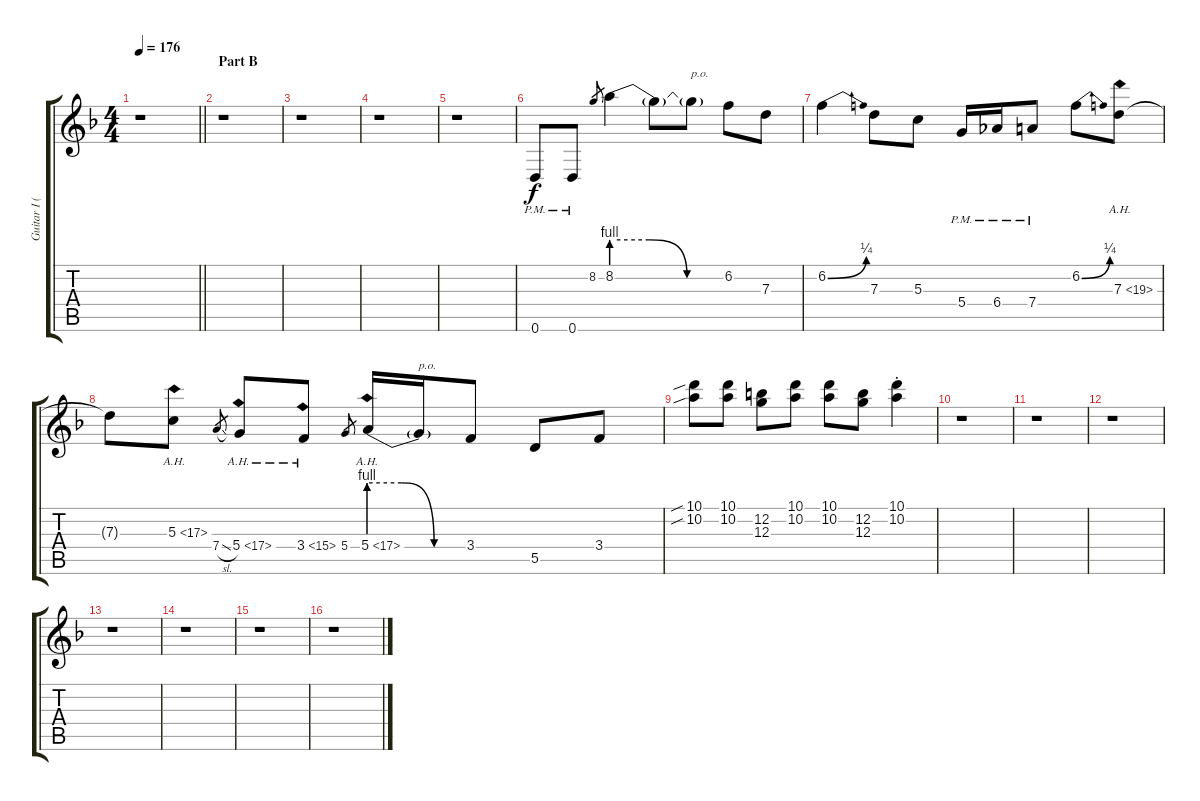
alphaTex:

\track ("Guitar I (Daita)" "Guitar I (") {instrument distortionguitar}
\staff {score tabs}
\tuning (E4 B3 G3 D3 A2 D2) {hide}
\ts (4 4)
\tempo 176
\clef g2
\barLineRight lightlight
\ks f
r.1{dy f} |
\section ("" "Part B")
r.1 |
r.1 |
r.1 |
r.1 |
0.6{pm}.8 0.6{pm}.8 8.2.8{gr} 8.2{be (custom 0 4 20 4 40 0 60 0)}.4 8.2{t}.8 8.2{t}.8{txt "p.o."} 6.2.8 7.3.8 |
6.2{be (bend 0 0 60 1)}.4 7.3.8 5.3.8 5.4{pm}.16 6.4{pm}.16 7.4{pm}.8 6.2{be (bend 0 0 60 1)}.8 7.3{ah 12}.8 |
7.3{t}.8 5.3{ah 12}.8 7.4{sl}.8{gr} 5.4{ah 12}.8 3.4{ah 12}.8 5.4.8{gr} 5.4{be (custom 0 4 20 4 40 0 60 0) ah 12}.16 5.4{t}.16{txt "p.o."} 3.4.8 5.5.8 3.4.8 |
(10.1{sib} 10.2{sib}).8 (10.1 10.2).8 (12.2 12.3).8 (10.1 10.2).8 (10.1 10.2).8 (12.2 12.3).8 (10.1{st} 10.2{st}).4 |
r.1 |
r.1 |
r.1 |
r.1 |
r.1 |
r.1 |
r.1
